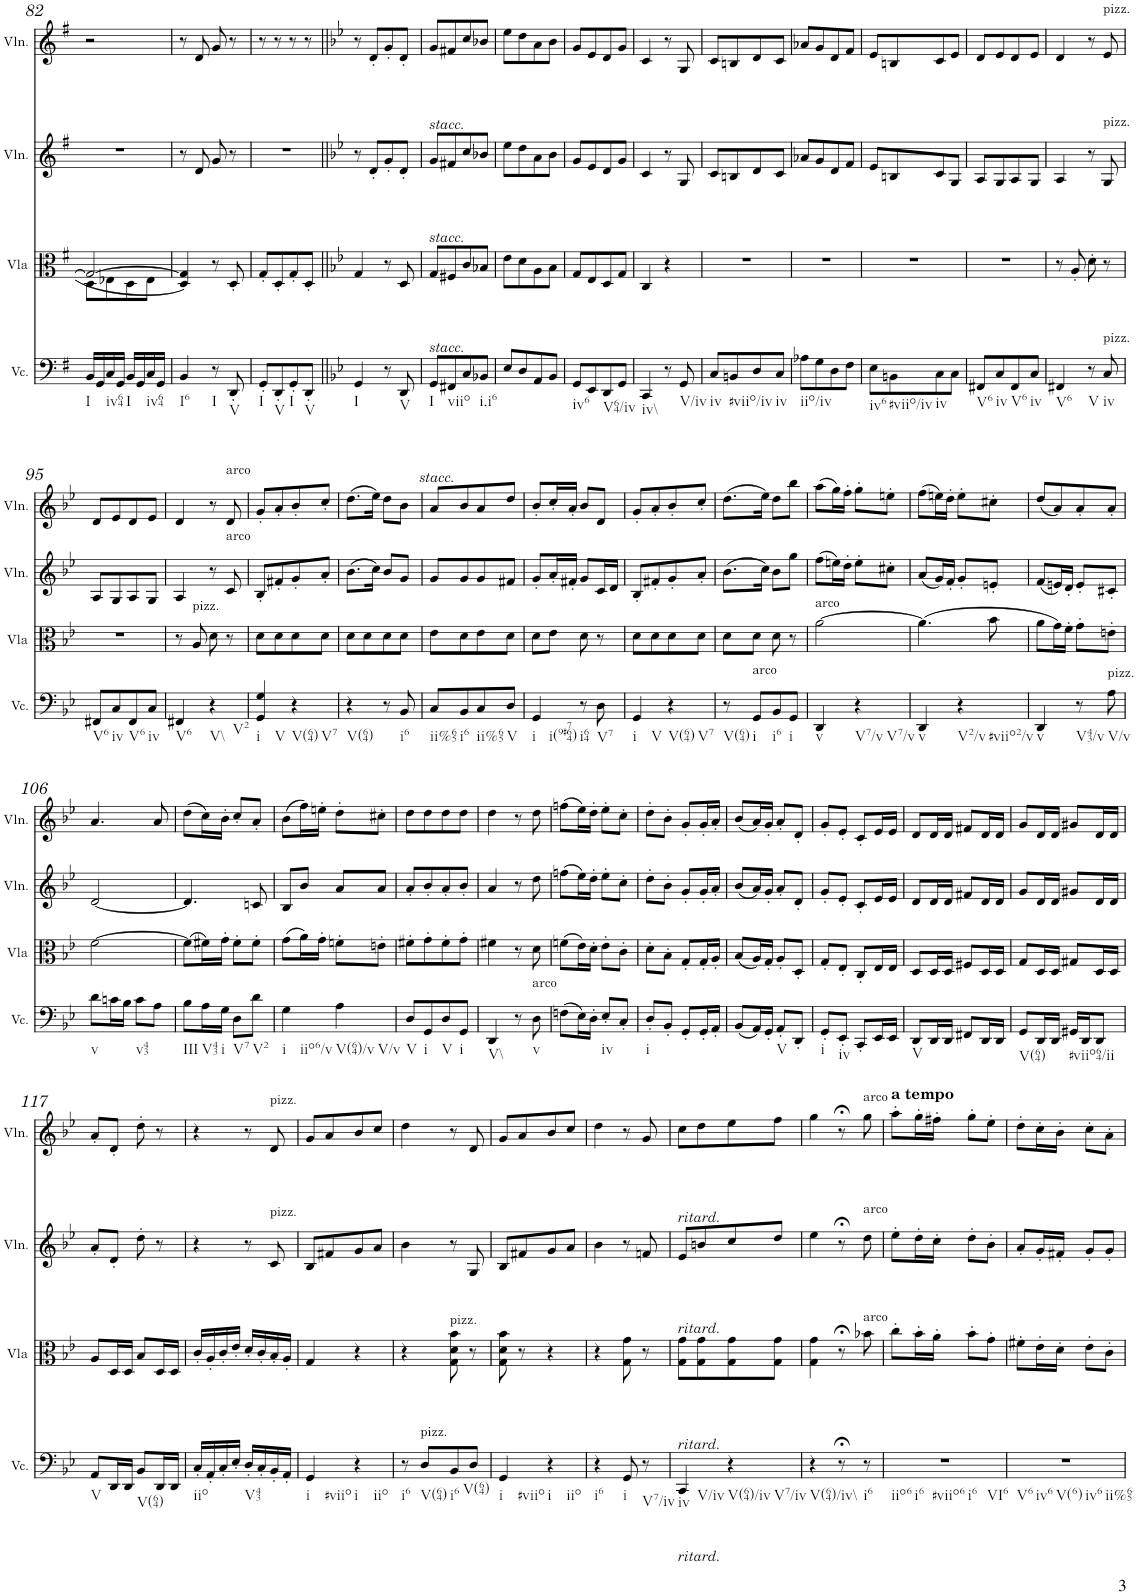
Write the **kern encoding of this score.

**kern	**kern	**kern	**kern
*part4	*part3	*part2	*part1
*staff4	*staff3	*staff2	*staff1
*I"Violoncello	*I"Viola	*I"Violin	*I"Violin
*I'Vc.	*I'Vla	*I'Vln.	*I'Vln.
!!LO:PB:g=z
*clefF4	*clefC3	*clefG2	*clefG2
*k[f#]	*k[f#]	*k[f#]	*k[f#]
*M2/4	*M2/4	*M2/4	*M2/4
=82	=82	=82	=82
*	*^	*	*
!LO:TX:b:t=I	!	!	!	!
16BB/LL	2G/_	8D\L	2r	2r
16GG/	.	.	.	.
!LO:TX:b:t=iv64	!	!	!	!
16C/	.	8E-X\	.	.
16GG/JJ	.	.	.	.
!LO:TX:b:t=I	!	!	!	!
16BB/LL	.	8D\	.	.
16GG/	.	.	.	.
!LO:TX:b:t=iv64	!	!	!	!
16C/	.	8E-\J	.	.
16GG/JJ	.	.	.	.
*	*v	*v	*	*
=83	=83	=83	=83
!LO:TX:b:t=I6	!	!	!
4BB/	4D/ 4G/]	8r	8r
.	.	8d/	8d/
!LO:TX:b:t=I	!	!	!
8r	8r	8g/	8g/
!LO:TX:b:t=V	!	!	!
8DD'/	8D'/	8r	8r
=84	=84	=84	=84
!LO:TX:b:t=I	!	!	!
8GG'/L	8G'/L	2r	8r
!LO:TX:b:t=V	!	!	!
8DD'/	8D'/	.	8r
!LO:TX:b:t=I	!	!	!
8GG'/	8G'/	.	8r
!LO:TX:b:t=V	!	!	!
8DD'/J	8D'/J	.	8r
=85||	=85||	=85||	=85||
*k[b-e-]	*k[b-e-]	*k[b-e-]	*k[b-e-]
!LO:TX:b:t=I	!	!	!
4GG/	4G/	8r	8r
.	.	8d'/L	8d'/L
8r	8r	8g'/	8g'/
!LO:TX:b:t=V	!	!	!
8DD/	8D/	8d'/J	8d'/J
=86	=86	=86	=86
!	!	!	!LO:TX:b:i:t=stacc.
!	!	!LO:TX:b:i:t=stacc.	!
!	!LO:TX:b:i:t=stacc.	!	!
!LO:TX:b:i:t=stacc.	!	!	!
!LO:TX:b:t=I	!	!	!
8GG/L	8G/L	8g/L	8g/L
!LO:TX:b:t=viio	!	!	!
8FF#X/	8F#X/	8f#X/	8f#X/
8C/	8c/	8cc/	8cc/
!LO:TX:b:t=i.i6	!	!	!
8BB-X/J	8B-X/J	8b-X/J	8b-X/J
=87	=87	=87	=87
8E-/L	8e-\L	8ee-\L	8ee-\L
8D/	8d\	8dd\	8dd\
8AA/	8A\	8a\	8a\
8BB-/J	8B-\J	8b-\J	8b-\J
=88	=88	=88	=88
!LO:TX:b:t=iv6	!	!	!
8GG/L	8G/L	8g/L	8g/L
8EE-/	8E-/	8e-/	8e-/
!LO:TX:b:t=V64/iv	!	!	!
8DD/	8D/	8d/	8d/
8GG/J	8G/J	8g/J	8g/J
=89	=89	=89	=89
!LO:TX:b:t=iv\\	!	!	!
4CC/	4C/	4c/	4c/
8r	4r	8r	8r
!LO:TX:b:t=V/iv	!	!	!
8GG/	.	8G/	8G/
=90	=90	=90	=90
!LO:TX:b:t=iv	!	!	!
8C/L	2r	8c/L	8c/L
!LO:TX:b:t=#viio/iv	!	!	!
8BBn/	.	8Bn/	8Bn/
8D/	.	8d/	8d/
!LO:TX:b:t=iv	!	!	!
8C/J	.	8c/J	8c/J
=91	=91	=91	=91
!LO:TX:b:t=iio/iv	!	!	!
8A-X\L	2r	8a-X/L	8a-X/L
8G\	.	8g/	8g/
8D\	.	8d/	8d/
8F\J	.	8f/J	8f/J
=92	=92	=92	=92
!LO:TX:b:t=iv6	!	!	!
8E-\L	2r	8e-/L	8e-/L
!LO:TX:b:t=#viio/iv	!	!	!
8BBn\	.	8Bn/	8Bn/
!LO:TX:b:t=iv	!	!	!
8C\	.	8c/	8c/
8C\J	.	8G/J	8e-/J
=93	=93	=93	=93
!LO:TX:b:t=V6	!	!	!
8FF#X/L	2r	8A/L	8d/L
!LO:TX:b:t=iv	!	!	!
8C/	.	8G/	8e-/
!LO:TX:b:t=V6	!	!	!
8FF#/	.	8A/	8d/
!LO:TX:b:t=iv	!	!	!
8C/J	.	8G/J	8e-/J
=94	=94	=94	=94
!LO:TX:b:t=V6	!	!	!
4FF#X/	8r	4A/	4d/
.	8A'/	.	.
!LO:TX:b:t=V	!	!	!
8r	8d'\	8r	8r
!	!	!	!LO:TX:a:t=pizz.
!	!	!LO:TX:a:t=pizz.	!
!LO:TX:a:t=pizz.	!	!	!
!LO:TX:b:t=iv	!	!	!
8C/	8r	8G/	8e-/
!!LO:LB:g=z
=95	=95	=95	=95
!LO:TX:b:t=V6	!	!	!
8FF#X/L	2r	8A/L	8d/L
!LO:TX:b:t=iv	!	!	!
8C/	.	8G/	8e-/
!LO:TX:b:t=V6	!	!	!
8FF#/	.	8A/	8d/
!LO:TX:b:t=iv	!	!	!
8C/J	.	8G/J	8e-/J
=96	=96	=96	=96
!LO:TX:b:t=V6	!	!	!
4FF#X/	8r	4A/	4d/
!	!LO:TX:a:t=pizz.	!	!
.	8A/	.	.
!LO:TX:b:t=V\\	!	!	!
!LO:TX:b:t=V2	!	!	!
4r	8d\	8r	8r
!	!	!	!LO:TX:a:t=arco
!	!	!LO:TX:a:t=arco	!
.	8r	8c/	8d/
=97	=97	=97	=97
!LO:TX:b:t=i	!	!	!
!LO:TX:b:t=V	!	!	!
4GG/ 4G/	8d\L	8B-'/L	8g'/L
.	8d\	8f#X'/	8a'/
!LO:TX:b:t=V(64)	!	!	!
!LO:TX:b:t=V7	!	!	!
4r	8d\	8g'/	8b-'/
.	8d\J	8a'/J	8cc'/J
=98	=98	=98	=98
!LO:TX:b:t=V(64)	!	!	!
4r	8d\L	(>8.b-\L	(>8.dd\L
.	8d\	.	.
.	.	16cc\Jk)	16ee-\Jk)
8r	8d\	8b-/L	8dd\L
!LO:TX:b:t=i6	!	!	!
8BB-/	8d\J	8g/J	8b-\J
=99	=99	=99	=99
!LO:TX:b:t=ii%65	!	!	!
8C/L	8e-\L	8g/L	8a/L
!LO:TX:b:t=i6	!	!	!
8BB-/	8d\	8g/	8b-/
!LO:TX:b:t=ii%65	!	!	!
8C/	8e-\	8g/	8a/
!LO:TX:b:t=V	!	!	!
8D/J	8d\J	8f#X/J	8dd/J
=100	=100	=100	=100
!LO:TX:b:t=i	!	!	!
!LO:TX:b:t=i(9#764)	!	!	!
4GG/	8d\L	8g'/L	8b-'/L
.	8e-\J	16a'/L	16cc'/L
.	.	16f#X'/JJ	16a'/JJ
!LO:TX:b:t=i64	!	!	!
8r	8d\	8g/L	8b-/L
!LO:TX:b:t=V7	!	!	!
8D\	8r	16c/L	8d/J
.	.	16d/JJ	.
=101	=101	=101	=101
!LO:TX:b:t=i	!	!	!
!LO:TX:b:t=V	!	!	!
4GG/	8d\L	8B-'/L	8g'/L
.	8d\	8f#X'/	8a'/
!LO:TX:b:t=V(64)	!	!	!
!LO:TX:b:t=V7	!	!	!
4r	8d\	8g'/	8b-'/
.	8d\J	8a'/J	8cc'/J
=102	=102	=102	=102
!LO:TX:b:t=V(64)	!	!	!
8r	8d\L	(>8.b-\L	(>8.dd\L
!LO:TX:a:t=arco	!	!	!
!LO:TX:b:t=i	!	!	!
8GG/L	8d\J	.	.
.	.	16cc\Jk)	16ee-\Jk)
!LO:TX:b:t=i6	!	!	!
8BB-/	8d\	8b-\L	8dd\L
!LO:TX:b:t=i	!	!	!
8GG/J	8r	8gg\J	8bb-\J
=103	=103	=103	=103
!	!LO:TX:a:t=arco	!	!
!LO:TX:b:t=v	!	!	!
4DD/	[2a\	(>8ff\L	(>8aa\L
.	.	16een\L)	16gg\L)
.	.	16dd'\JJ	16ff'\JJ
!LO:TX:b:t=V7/v	!	!	!
!LO:TX:b:t=V7/v	!	!	!
4r	.	8ee'\L	8gg'\L
.	.	8cc#X'\J	8een'\J
=104	=104	=104	=104
!LO:TX:b:t=v	!	!	!
4DD/	(>4.a\]	(<8a/L	(>8ff\L
.	.	16g/L)	16een\L)
.	.	16f'/JJ	16dd'\JJ
!LO:TX:b:t=V2/v	!	!	!
!LO:TX:b:t=#viio2/v	!	!	!
4r	.	8g'/L	8ee'\L
.	8b-\	8en'/J	8cc#X'\J
=105	=105	=105	=105
!LO:TX:b:t=v	!	!	!
4DD/	8a\L	(<8f/L	(<8dd/L
.	16g\L)	16en/L)	8a/)
.	16f'\JJ	16d'/JJ	.
!LO:TX:b:t=V43/v	!	!	!
8r	8g'\L	8e'/L	8a'/
!LO:TX:a:t=pizz.	!	!	!
!LO:TX:b:t=V/v	!	!	!
8A\	8en'\J	8c#X'/J	8a'/J
!!LO:LB:g=z
=106	=106	=106	=106
!LO:TX:b:t=v	!	!	!
8d\L	[2f\	[2d/	4.a/
16cn\L	.	.	.
16B-\JJ	.	.	.
!LO:TX:b:t=v43	!	!	!
8c\L	.	.	.
8A\J	.	.	8a/
=107	=107	=107	=107
!LO:TX:b:t=III	!	!	!
8B-\L	(>8f\L]	4.d/]	(>8dd\L
!LO:TX:b:t=V43	!	!	!
16A\L	16f#X\L)	.	16cc\L)
!LO:TX:b:t=i	!	!	!
16G\JJ	16g'\JJ	.	16b-'\JJ
!LO:TX:b:t=V7	!	!	!
8D\L	8f#'\L	.	8cc'/L
!LO:TX:b:t=V2	!	!	!
8d\J	8f#'\J	8cn/	8a'/J
=108	=108	=108	=108
!LO:TX:b:t=i	!	!	!
!LO:TX:b:t=iio6/v	!	!	!
4G\	(>8g\L	8B-/L	(>8b-\L
.	16a\L)	8b-/J	16ff\L)
.	16g'\JJ	.	16een'\JJ
!LO:TX:b:t=V(64)/v	!	!	!
!LO:TX:b:t=V/v	!	!	!
4A\	8fn'\L	8a/L	8dd'\L
.	8en'\J	8a/J	8cc#X'\J
=109	=109	=109	=109
!LO:TX:b:t=V	!	!	!
8D/L	8f#X'\L	8a'/L	8dd\L
!LO:TX:b:t=i	!	!	!
8GG/	8g'\	8b-'/	8dd\
!LO:TX:b:t=V	!	!	!
8D/	8f#'\	8a'/	8dd\
!LO:TX:b:t=i	!	!	!
8GG/J	8g'\J	8b-'/J	8dd\J
=110	=110	=110	=110
!LO:TX:b:t=V\\	!	!	!
4DD/	4f#X\	4a/	4dd\
8r	8r	8r	8r
!LO:TX:a:t=arco	!	!	!
!LO:TX:b:t=v	!	!	!
8D\	8d\	8dd\	8dd\
=111	=111	=111	=111
(>8Fn\L	(>8fn\L	(>8ffn\L	(>8ffn\L
16E-\L)	16e-\L)	16ee-\L)	16ee-\L)
16D'\JJ	16d'\JJ	16dd'\JJ	16dd'\JJ
!LO:TX:b:t=iv	!	!	!
8E-'/L	8e-'\L	8ee-'\L	8ee-'\L
8C'/J	8c'\J	8cc'\J	8cc'\J
=112	=112	=112	=112
!LO:TX:b:t=i	!	!	!
8D'/L	8d'\L	8dd'\L	8dd'\L
8BB-'/J	8B-'\J	8b-'\J	8b-'\J
8GG'/L	8G'/L	8g'/L	8g'/L
16GG'/L	16G'/L	16g'/L	16g'/L
16AA'/JJ	16A'/JJ	16a'/JJ	16a'/JJ
=113	=113	=113	=113
(<8BB-/L	(<8B-/L	(<8b-/L	(<8b-/L
16AA/L)	16A/L)	16a/L)	16a/L)
16GG'/JJ	16G'/JJ	16g'/JJ	16g'/JJ
!LO:TX:b:t=V	!	!	!
8AA'/L	8A'/L	8a'/L	8a'/L
8DD'/J	8D'/J	8d'/J	8d'/J
=114	=114	=114	=114
!LO:TX:b:t=i	!	!	!
8GG'/L	8G'/L	8g'/L	8g'/L
!LO:TX:b:t=iv	!	!	!
8EE-'/J	8E-'/J	8e-'/J	8e-'/J
8CC'/L	8C'/L	8c'/L	8c'/L
16EE-/L	16E-/L	16e-/L	16e-/L
16EE-/JJ	16E-/JJ	16e-/JJ	16e-/JJ
=115	=115	=115	=115
!LO:TX:b:t=V	!	!	!
8DD/L	8D/L	8d/L	8d/L
16DD/L	16D/L	16d/L	16d/L
16DD/JJ	16D/JJ	16d/JJ	16d/JJ
8FF#X/L	8F#X/L	8f#X/L	8f#X/L
16DD/L	16D/L	16d/L	16d/L
16DD/JJ	16D/JJ	16d/JJ	16d/JJ
=116	=116	=116	=116
!LO:TX:b:t=V(64)	!	!	!
8GG/L	8G/L	8g/L	8g/L
16DD/L	16D/L	16d/L	16d/L
16DD/JJ	16D/JJ	16d/JJ	16d/JJ
!LO:TX:b:t=#viio64/ii	!	!	!
16GG#X/LL	8G#X/L	8g#X/L	8g#X/L
16DD/J	.	.	.
8DD/J	16D/L	16d/L	16d/L
.	16D/JJ	16d/JJ	16d/JJ
!!LO:LB:g=z
=117	=117	=117	=117
!LO:TX:b:t=V	!	!	!
8AA/L	8A/L	8a'/L	8a'/L
16DD/L	16D/L	8d'/J	8d'/J
16DD/JJ	16D/JJ	.	.
!LO:TX:b:t=V(64)	!	!	!
8BB-/L	8B-/L	8dd'\	8dd'\
16DD/L	16D/L	8r	8r
16DD/JJ	16D/JJ	.	.
=118	=118	=118	=118
!LO:TX:b:t=iio	!	!	!
16C'/LL	16c'/LL	4r	4r
16AA'/	16A'/	.	.
16C'/	16c'/	.	.
16E-'/JJ	16e-'/JJ	.	.
!LO:TX:b:t=V43	!	!	!
16D'/LL	16d'/LL	8r	8r
16C'/	16c'/	.	.
!	!	!	!LO:TX:a:t=pizz.
!	!	!LO:TX:a:t=pizz.	!
16BB-'/	16B-'/	8c/	8d/
16AA'/JJ	16A'/JJ	.	.
=119	=119	=119	=119
!LO:TX:b:t=i	!	!	!
!LO:TX:b:t=#viio	!	!	!
4GG/	4G/	8B-/L	8g/L
.	.	8f#X/	8a/
!LO:TX:b:t=i	!	!	!
!LO:TX:b:t=iio	!	!	!
4r	4r	8g/	8b-/
.	.	8a/J	8cc/J
=120	=120	=120	=120
!LO:TX:b:t=i6	!	!	!
8r	4r	4b-\	4dd\
!LO:TX:a:t=pizz.	!	!	!
!LO:TX:b:t=V(64)	!	!	!
8D/L	.	.	.
!	!LO:TX:a:t=pizz.	!	!
!LO:TX:b:t=i6	!	!	!
8BB-/	8G\ 8d\ 8b-\	8r	8r
!LO:TX:b:t=V(64)	!	!	!
8D/J	8r	8G/	8d/
=121	=121	=121	=121
!LO:TX:b:t=i	!	!	!
!LO:TX:b:t=#viio	!	!	!
4GG/	8G\ 8d\ 8b-\	8B-/L	8g/L
.	8r	8f#X/	8a/
!LO:TX:b:t=i	!	!	!
!LO:TX:b:t=iio	!	!	!
4r	4r	8g/	8b-/
.	.	8a/J	8cc/J
=122	=122	=122	=122
!LO:TX:b:t=i6	!	!	!
4r	4r	4b-\	4dd\
!LO:TX:b:t=i	!	!	!
8GG/	8G\ 8g\	8r	8r
!LO:TX:b:t=V7/iv	!	!	!
8r	8r	8fn/	8g/
=123	=123	=123	=123
!	!	!	!LO:TX:b:i:t=ritard.
!	!	!LO:TX:b:i:t=ritard.	!
!	!LO:TX:b:i:t=ritard.	!	!
!LO:TX:b:i:t=ritard.	!	!	!
!LO:TX:b:t=iv	!	!	!
!LO:TX:b:t=V/iv	!	!	!
4CC/	8G\ 8g\L	8e-/L	8cc\L
.	8G\ 8g\	8bn/	8dd\
!LO:TX:b:t=V(64)/iv	!	!	!
!LO:TX:b:t=V7/iv	!	!	!
4r	8G\ 8g\	8cc/	8ee-\
.	8G\ 8g\J	8dd/J	8ff\J
=124	=124	=124	=124
!LO:TX:b:t=V(64)/iv\\	!	!	!
4r	4G\ 4g\	4ee-\	4gg\
8r;<	8r;<	8r;<	8r;<
!	!	!	!LO:TX:a:t=arco
!	!	!LO:TX:a:t=arco	!
!	!LO:TX:a:t=arco	!	!
!LO:TX:b:t=i6	!	!	!
8r	8b-X\	8dd\	8gg\
=125	=125	=125	=125
!	!	!	!LO:TX:a:B:t=a tempo
!LO:TX:b:t=iio6	!	!	!
!LO:TX:b:t=i6	!	!	!
!LO:TX:b:t=#viio6	!	!	!
!LO:TX:b:t=i6	!	!	!
!LO:TX:b:t=VI6	!	!	!
2r	8cc'\L	8ee-'\L	8aa'\L
.	16b-'\L	16dd'\L	16gg'\L
.	16a'\JJ	16cc'\JJ	16ff#X'\JJ
.	8b-'\L	8dd'\L	8gg'\L
.	8g'\J	8b-'\J	8ee-'\J
=126	=126	=126	=126
!LO:TX:b:t=V6	!	!	!
!LO:TX:b:t=iv6	!	!	!
!LO:TX:b:t=V(6)	!	!	!
!LO:TX:b:t=iv6	!	!	!
!LO:TX:b:t=ii%65	!	!	!
2r	8f#X'\L	8a'/L	8dd'\L
.	16e-'\L	16g'/L	16cc'\L
.	16d'\JJ	16f#X'/JJ	16b-'\JJ
.	8e-'\L	8g'/L	8cc'\L
.	8c'\J	8g'/J	8a'\J
=	=	=	=
*-	*-	*-	*-
